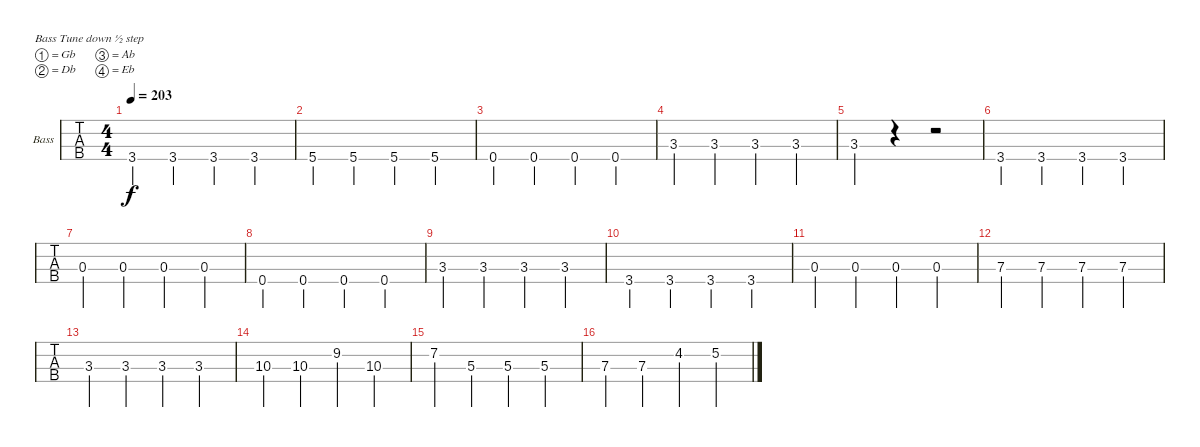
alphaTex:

\defaultSystemsLayout 4
\bracketExtendMode groupsimilarinstruments
\firstSystemTrackNameOrientation horizontal
\otherSystemsTrackNameOrientation horizontal
\track ("Joe Principe - Bass" "Bass") {instrument electricbassfinger}
\staff {tabs}
\tuning (Gb2 Db2 Ab1 Eb1)
\ts (4 4)
\tempo 203
\clef f4
\ks c
3.4.4{dy f} 3.4.4 3.4.4 3.4.4 |
5.4.4 5.4.4 5.4.4 5.4.4 |
0.4.4 0.4.4 0.4.4 0.4.4 |
3.3.4 3.3.4 3.3.4 3.3.4 |
3.3.4 r.4 r.2 |
3.4.4 3.4.4 3.4.4 3.4.4 |
0.3.4 0.3.4 0.3.4 0.3.4 |
0.4.4 0.4.4 0.4.4 0.4.4 |
3.3.4 3.3.4 3.3.4 3.3.4 |
3.4.4 3.4.4 3.4.4 3.4.4 |
0.3.4 0.3.4 0.3.4 0.3.4 |
7.3.4 7.3.4 7.3.4 7.3.4 |
3.3.4 3.3.4 3.3.4 3.3.4 |
10.3.4 10.3.4 9.2.4 10.3.4 |
7.2.4 5.3.4 5.3.4 5.3.4 |
7.3.4 7.3.4 4.2.4 5.2.4
